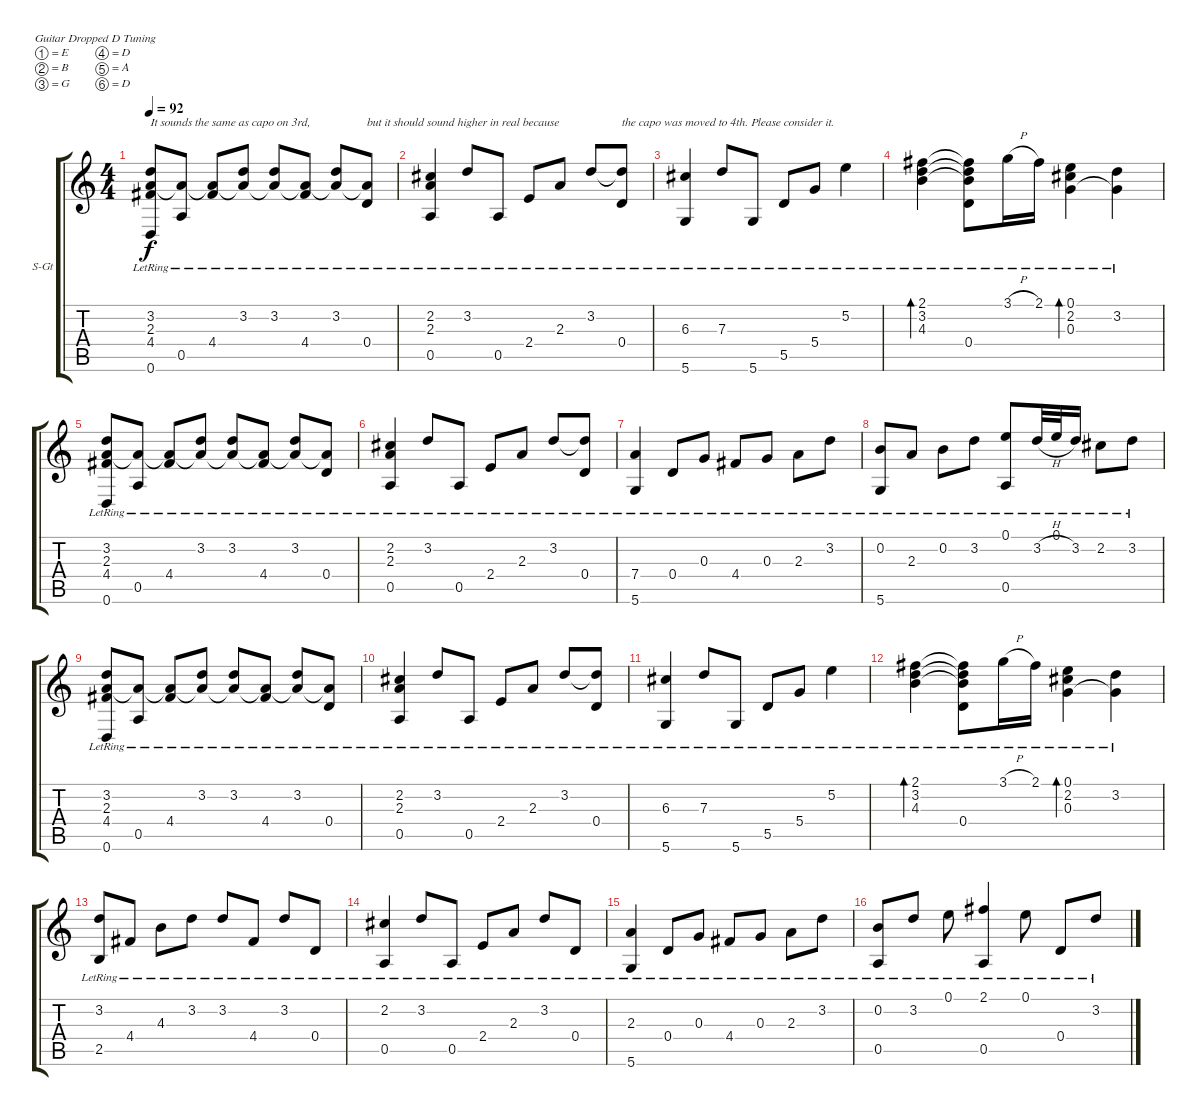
\bracketExtendMode groupsimilarinstruments
\firstSystemTrackNameOrientation horizontal
\otherSystemsTrackNameOrientation horizontal
\track ("My Heart Will Go On" "S-Gt") {instrument acousticguitarsteel}
\staff {score tabs}
\tuning (E4 B3 G3 D3 A2 D2)
\ts (4 4)
\tempo 92
\clef g2
\ks c
(3.2{lr} 2.3{lr} 4.4{lr} 0.6{lr}).8{txt "It sounds the same as capo on 3rd," dy f} (0.5{lr} 2.3{lr t}).8 (4.4{lr} 2.3{lr t}).8 (3.2{lr} 2.3{lr t}).8 (3.2{lr} 2.3{lr t}).8 (4.4{lr} 2.3{lr t}).8 (3.2{lr} 2.3{lr t}).8 (2.3{lr t} 0.4{lr}).8{txt "but it should sound higher in real because"} |
(2.2{lr} 2.3{lr} 0.5{lr}).4 3.2{lr}.8 0.5{lr}.8 2.4{lr}.8 2.3{lr}.8 3.2{lr}.8 (3.2{lr t} 0.4{lr}).8{txt "the capo was moved to 4th. Please consider it."} |
(6.3{lr} 5.6{lr}).4 7.3{lr}.8 5.6{lr}.8 5.5{lr}.8 5.4{lr}.8 5.2{lr}.4 |
(2.1{lr} 3.2{lr} 4.3{lr}).4{bd 240} (2.1{lr t} 3.2{lr t} 4.3{lr t} 0.4{lr}).8 3.1{h lr}.16 2.1{lr}.16 (0.1{lr} 2.2{lr} 0.3{lr}).4{bd 240} (3.2{lr} 0.3{lr t}).4 |
(3.2{lr} 2.3{lr} 4.4{lr} 0.6{lr}).8 (0.5{lr} 2.3{lr t}).8 (4.4{lr} 2.3{lr t}).8 (3.2{lr} 2.3{lr t}).8 (3.2{lr} 2.3{lr t}).8 (4.4{lr} 2.3{lr t}).8 (3.2{lr} 2.3{lr t}).8 (2.3{lr t} 0.4{lr}).8 |
(2.2{lr} 2.3{lr} 0.5{lr}).4 3.2{lr}.8 0.5{lr}.8 2.4{lr}.8 2.3{lr}.8 3.2{lr}.8 (3.2{lr t} 0.4{lr}).8 |
(7.4{lr} 5.6{lr}).4 0.4{lr}.8 0.3{lr}.8 4.4{lr}.8 0.3{lr}.8 2.3{lr}.8 3.2{lr}.8 |
(0.2{lr} 5.6{lr}).8 2.3{lr}.8 0.2{lr}.8 3.2{lr}.8 (0.1{lr} 0.5{lr}).8 3.2{h lr}.32 0.1{lr}.32 3.2{lr}.16 2.2{lr}.8 3.2{lr}.8 |
(3.2{lr} 2.3{lr} 4.4{lr} 0.6{lr}).8 (0.5{lr} 2.3{lr t}).8 (4.4{lr} 2.3{lr t}).8 (3.2{lr} 2.3{lr t}).8 (3.2{lr} 2.3{lr t}).8 (4.4{lr} 2.3{lr t}).8 (3.2{lr} 2.3{lr t}).8 (2.3{lr t} 0.4{lr}).8 |
(2.2{lr} 2.3{lr} 0.5{lr}).4 3.2{lr}.8 0.5{lr}.8 2.4{lr}.8 2.3{lr}.8 3.2{lr}.8 (3.2{lr t} 0.4{lr}).8 |
(6.3{lr} 5.6{lr}).4 7.3{lr}.8 5.6{lr}.8 5.5{lr}.8 5.4{lr}.8 5.2{lr}.4 |
(2.1{lr} 3.2{lr} 4.3{lr}).4{bd 240} (2.1{lr t} 3.2{lr t} 4.3{lr t} 0.4{lr}).8 3.1{h lr}.16 2.1{lr}.16 (0.1{lr} 2.2{lr} 0.3{lr}).4{bd 240} (3.2{lr} 0.3{lr t}).4 |
(3.2{lr} 2.5{lr}).8 4.4{lr}.8 4.3{lr}.8 3.2{lr}.8 3.2{lr}.8 4.4{lr}.8 3.2{lr}.8 0.4{lr}.8 |
(2.2 0.5{lr}).4 3.2{lr}.8 0.5{lr}.8 2.4{lr}.8 2.3{lr}.8 3.2{lr}.8 0.4{lr}.8 |
(2.3 5.6{lr}).4 0.4{lr}.8 0.3{lr}.8 4.4{lr}.8 0.3{lr}.8 2.3{lr}.8 3.2{lr}.8 |
(0.2{lr} 0.5{lr}).8 3.2{lr}.8 0.1{lr}.8 (2.1{lr} 0.5{lr}).4 0.1{lr}.8 0.4{lr}.8 3.2{lr}.8
